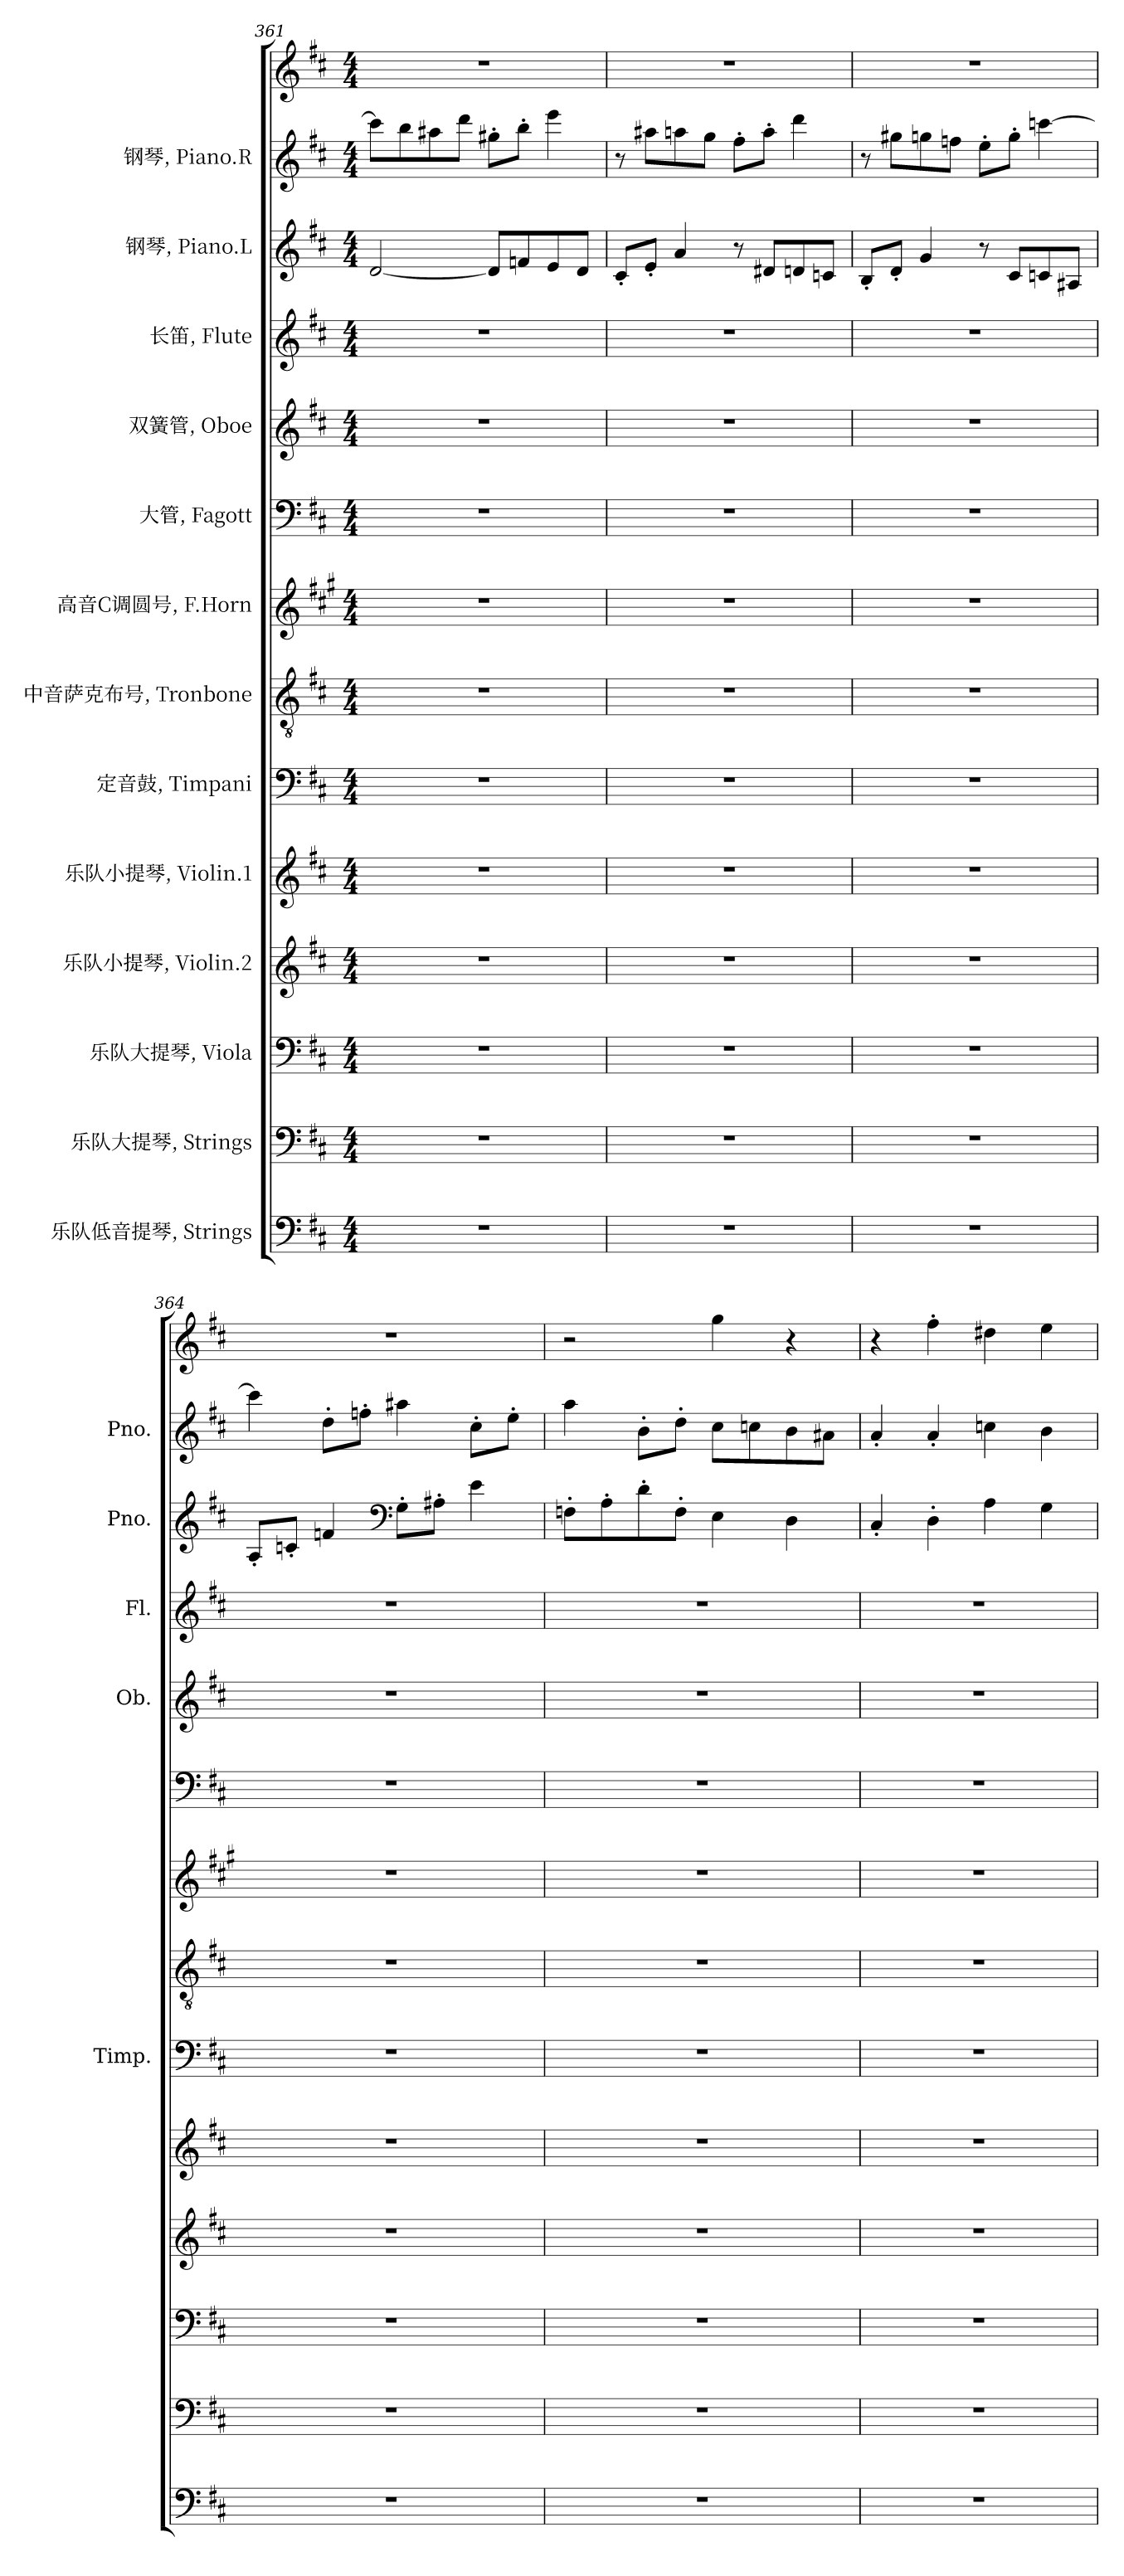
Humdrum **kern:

**kern	**kern	**kern	**kern	**kern	**kern	**kern	**kern	**kern	**kern	**kern	**kern	**kern	**kern
*part13	*part12	*part11	*part10	*part9	*part8	*part7	*part6	*part5	*part4	*part3	*part2	*part1	*part1
*staff14	*staff13	*staff12	*staff11	*staff10	*staff9	*staff8	*staff7	*staff6	*staff5	*staff4	*staff3	*staff2	*staff1
*I"乐队低音提琴, Strings	*I"乐队大提琴, Strings	*I"乐队大提琴, Viola	*I"乐队小提琴, Violin.2	*I"乐队小提琴, Violin.1	*I"定音鼓, Timpani	*I"中音萨克布号, Tronbone	*I"高音C调圆号, F.Horn	*I"大管, Fagott	*I"双簧管, Oboe	*I"长笛, Flute	*I"钢琴, Piano.L	*I"钢琴, Piano.R	*
*	*	*	*	*	*I'Timp.	*	*	*	*I'Ob.	*I'Fl.	*I'Pno.	*I'Pno.	*
*clefF4	*clefF4	*clefF4	*clefG2	*clefG2	*clefF4	*clefGv2	*clefG2	*clefF4	*clefG2	*clefG2	*clefG2	*clefG2	*clefG2
*ITrd7c12	*	*	*	*	*	*	*ITrd4c7	*	*	*	*	*	*
*k[f#c#]	*k[f#c#]	*k[f#c#]	*k[f#c#]	*k[f#c#]	*k[f#c#]	*k[f#c#]	*k[f#c#]	*k[f#c#]	*k[f#c#]	*k[f#c#]	*k[f#c#]	*k[f#c#]	*k[f#c#]
*M4/4	*M4/4	*M4/4	*M4/4	*M4/4	*M4/4	*M4/4	*M4/4	*M4/4	*M4/4	*M4/4	*M4/4	*M4/4	*M4/4
=361	=361	=361	=361	=361	=361	=361	=361	=361	=361	=361	=361	=361	=361
1r	1r	1r	1r	1r	1r	1r	1r	1r	1r	1r	[2d/	8ccc\L]	1r
.	.	.	.	.	.	.	.	.	.	.	.	8bb\	.
.	.	.	.	.	.	.	.	.	.	.	.	8aa#X\	.
.	.	.	.	.	.	.	.	.	.	.	.	8ddd\J	.
.	.	.	.	.	.	.	.	.	.	.	8d/L]	8gg#X'\L	.
.	.	.	.	.	.	.	.	.	.	.	8fn/	8bb'\J	.
.	.	.	.	.	.	.	.	.	.	.	8e/	4eee\	.
.	.	.	.	.	.	.	.	.	.	.	8d/J	.	.
!!LO:PB:g=z
=362	=362	=362	=362	=362	=362	=362	=362	=362	=362	=362	=362	=362	=362
1r	1r	1r	1r	1r	1r	1r	1r	1r	1r	1r	8c#'/L	8r	1r
.	.	.	.	.	.	.	.	.	.	.	8e'/J	8aa#X\L	.
.	.	.	.	.	.	.	.	.	.	.	4a/	8aan\	.
.	.	.	.	.	.	.	.	.	.	.	.	8gg\J	.
.	.	.	.	.	.	.	.	.	.	.	8r	8ff#'\L	.
.	.	.	.	.	.	.	.	.	.	.	8d#X/L	8aa'\J	.
.	.	.	.	.	.	.	.	.	.	.	8dn/	4ddd\	.
.	.	.	.	.	.	.	.	.	.	.	8cn/J	.	.
=363	=363	=363	=363	=363	=363	=363	=363	=363	=363	=363	=363	=363	=363
1r	1r	1r	1r	1r	1r	1r	1r	1r	1r	1r	8B'/L	8r	1r
.	.	.	.	.	.	.	.	.	.	.	8d'/J	8gg#X\L	.
.	.	.	.	.	.	.	.	.	.	.	4g/	8ggn\	.
.	.	.	.	.	.	.	.	.	.	.	.	8ffn\J	.
.	.	.	.	.	.	.	.	.	.	.	8r	8ee'\L	.
.	.	.	.	.	.	.	.	.	.	.	8c#/L	8gg'\J	.
.	.	.	.	.	.	.	.	.	.	.	8cn/	[4cccn\	.
.	.	.	.	.	.	.	.	.	.	.	8A#X/J	.	.
=364	=364	=364	=364	=364	=364	=364	=364	=364	=364	=364	=364	=364	=364
1r	1r	1r	1r	1r	1r	1r	1r	1r	1r	1r	8A'/L	4ccc\]	1r
.	.	.	.	.	.	.	.	.	.	.	8cn'/J	.	.
.	.	.	.	.	.	.	.	.	.	.	4fn/	8dd'\L	.
.	.	.	.	.	.	.	.	.	.	.	.	8ffn'\J	.
*	*	*	*	*	*	*	*	*	*	*	*clefF4	*	*
.	.	.	.	.	.	.	.	.	.	.	8G'\L	4aa#X\	.
.	.	.	.	.	.	.	.	.	.	.	8A#X'\J	.	.
.	.	.	.	.	.	.	.	.	.	.	4e\	8cc#'\L	.
.	.	.	.	.	.	.	.	.	.	.	.	8ee'\J	.
!!LO:PB:g=z
=365	=365	=365	=365	=365	=365	=365	=365	=365	=365	=365	=365	=365	=365
1r	1r	1r	1r	1r	1r	1r	1r	1r	1r	1r	8Fn'\L	4aa\	2r
.	.	.	.	.	.	.	.	.	.	.	8A'\	.	.
.	.	.	.	.	.	.	.	.	.	.	8d'\	8b'\L	.
.	.	.	.	.	.	.	.	.	.	.	8F'\J	8dd'\J	.
.	.	.	.	.	.	.	.	.	.	.	4E\	8cc#\L	4gg\
.	.	.	.	.	.	.	.	.	.	.	.	8ccn\	.
.	.	.	.	.	.	.	.	.	.	.	4D\	8b\	4r
.	.	.	.	.	.	.	.	.	.	.	.	8a#X\J	.
=366	=366	=366	=366	=366	=366	=366	=366	=366	=366	=366	=366	=366	=366
1r	1r	1r	1r	1r	1r	1r	1r	1r	1r	1r	4C#'/	4a'/	4r
.	.	.	.	.	.	.	.	.	.	.	4D'\	4a'/	4ff#'\
.	.	.	.	.	.	.	.	.	.	.	4A\	4ccn\	4dd#X\
*	*	*	*	*	*	*	*	*	*	*	*	*	*MM100
.	.	.	.	.	.	.	.	.	.	.	4G\	4b\	4ee\
=	=	=	=	=	=	=	=	=	=	=	=	=	=
*-	*-	*-	*-	*-	*-	*-	*-	*-	*-	*-	*-	*-	*-
